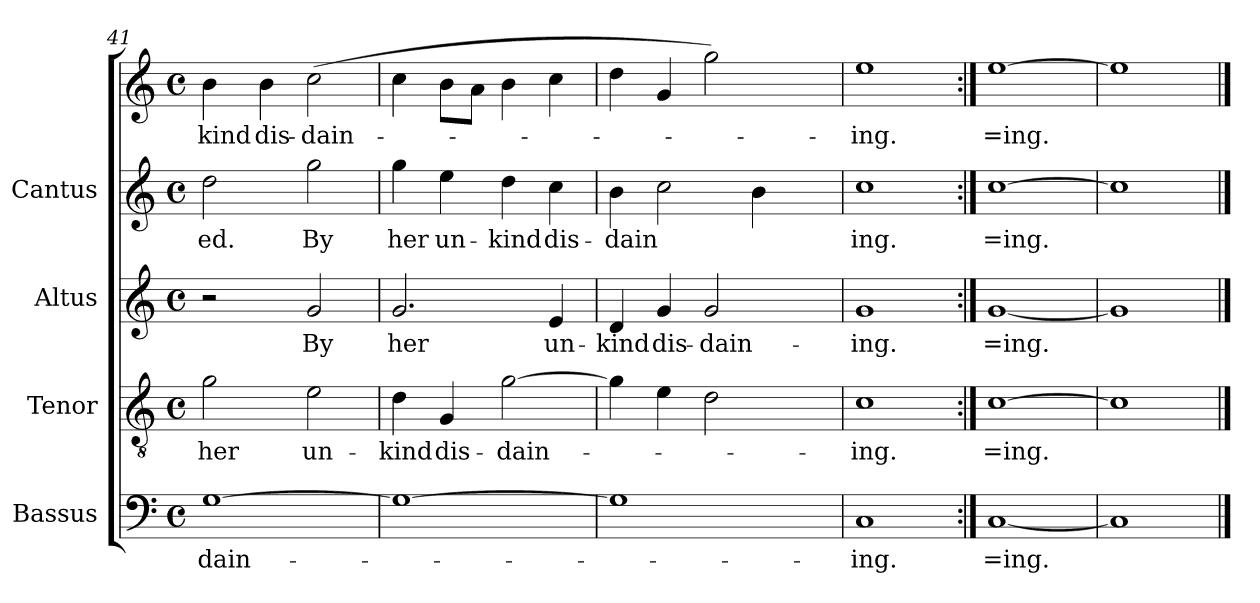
**kern	**text	**kern	**text	**kern	**text	**kern	**text	**kern	**text
*part4	*part4	*part3	*part3	*part2	*part2	*part1	*part1	*part1	*part1
*staff5	*staff5	*staff4	*staff4	*staff3	*staff3	*staff2	*staff2	*staff1	*staff1
*I"Bassus	*	*I"Tenor	*	*I"Altus	*	*I"Cantus	*	*	*
*clefF4	*	*clefGv2	*	*clefG2	*	*clefG2	*	*clefG2	*
*M4/4	*	*M4/4	*	*M4/4	*	*M4/4	*	*M4/4	*
*met(c)	*	*met(c)	*	*met(c)	*	*met(c)	*	*met(c)	*
=41	=41	=41	=41	=41	=41	=41	=41	=41	=41
!	!LO:LY:b:cj	!	!LO:LY:b:cj	!	!	!	!LO:LY:b:cj	!	!LO:LY:b:cj
[>1G	-dain-	2g\	her	2r	.	2dd\	-ed.	4b\	-kind
!	!	!	!	!	!	!	!	!	!LO:LY:b:cj
.	.	.	.	.	.	.	.	4b\	dis-
!	!	!	!LO:LY:b:cj	!	!LO:LY:b:cj	!	!LO:LY:b:cj	!	!LO:LY:b:cj
.	.	2e\	un-	2g/	By	2gg\	By	(>2cc\	-dain-
=42	=42	=42	=42	=42	=42	=42	=42	=42	=42
!	!	!	!LO:LY:b:cj	!	!LO:LY:b:cj	!	!LO:LY:b:cj	!	!
1G_>	.	4d\	-kind	2.g/	her	4gg\	her	4cc\	.
!	!	!	!LO:LY:b:cj	!	!	!	!LO:LY:b:cj	!	!
.	.	4G/	dis-	.	.	4ee\	un-	8b\L	.
.	.	.	.	.	.	.	.	8a\J	.
!	!	!	!LO:LY:b:cj	!	!	!	!LO:LY:b:cj	!	!
.	.	[>2g\	-dain-	.	.	4dd\	-kind	4b\	.
!	!	!	!	!	!LO:LY:b:cj	!	!LO:LY:b:cj	!	!
.	.	.	.	4e/	un-	4cc\	dis-	4cc\	.
=43	=43	=43	=43	=43	=43	=43	=43	=43	=43
!	!	!	!	!	!LO:LY:b:cj	!	!LO:LY:b:cj	!	!
1G]	.	4g\]	.	4d/	-kind	4b\	-dain-	4dd\	.
!	!	!	!	!	!LO:LY:b:cj	!	!LO:LY:b:cj	!	!
.	.	4e\	.	4g/	dis-	2cc\	--	4g/	.
!	!	!	!	!	!LO:LY:b:cj	!	!	!	!
.	.	2d\	.	2g/	-dain-	.	.	2gg\)	.
!	!	!	!	!	!	!	!LO:LY:b:cj	!	!
.	.	.	.	.	.	4b\	--	.	.
=44	=44	=44	=44	=44	=44	=44	=44	=44	=44
!	!LO:LY:b:cj	!	!LO:LY:b:cj	!	!LO:LY:b:cj	!	!LO:LY:b:cj	!	!LO:LY:b:cj
1C	-ing.	1c	-ing.	1g	-ing.	1cc	ing.	1ee	-ing.
=45:|!	=45:|!	=45:|!	=45:|!	=45:|!	=45:|!	=45:|!	=45:|!	=45:|!	=45:|!
!	!LO:LY:b:cj	!	!LO:LY:b:cj	!	!LO:LY:b:cj	!	!LO:LY:b:cj	!	!LO:LY:b:cj
[<1C	=ing.	[>1c	=ing.	[<1g	=ing.	[>1cc	=ing.	[>1ee	=ing.
=46	=46	=46	=46	=46	=46	=46	=46	=46	=46
1C]	.	1c]	.	1g]	.	1cc]	.	1ee]	.
==	==	==	==	==	==	==	==	==	==
*-	*-	*-	*-	*-	*-	*-	*-	*-	*-
